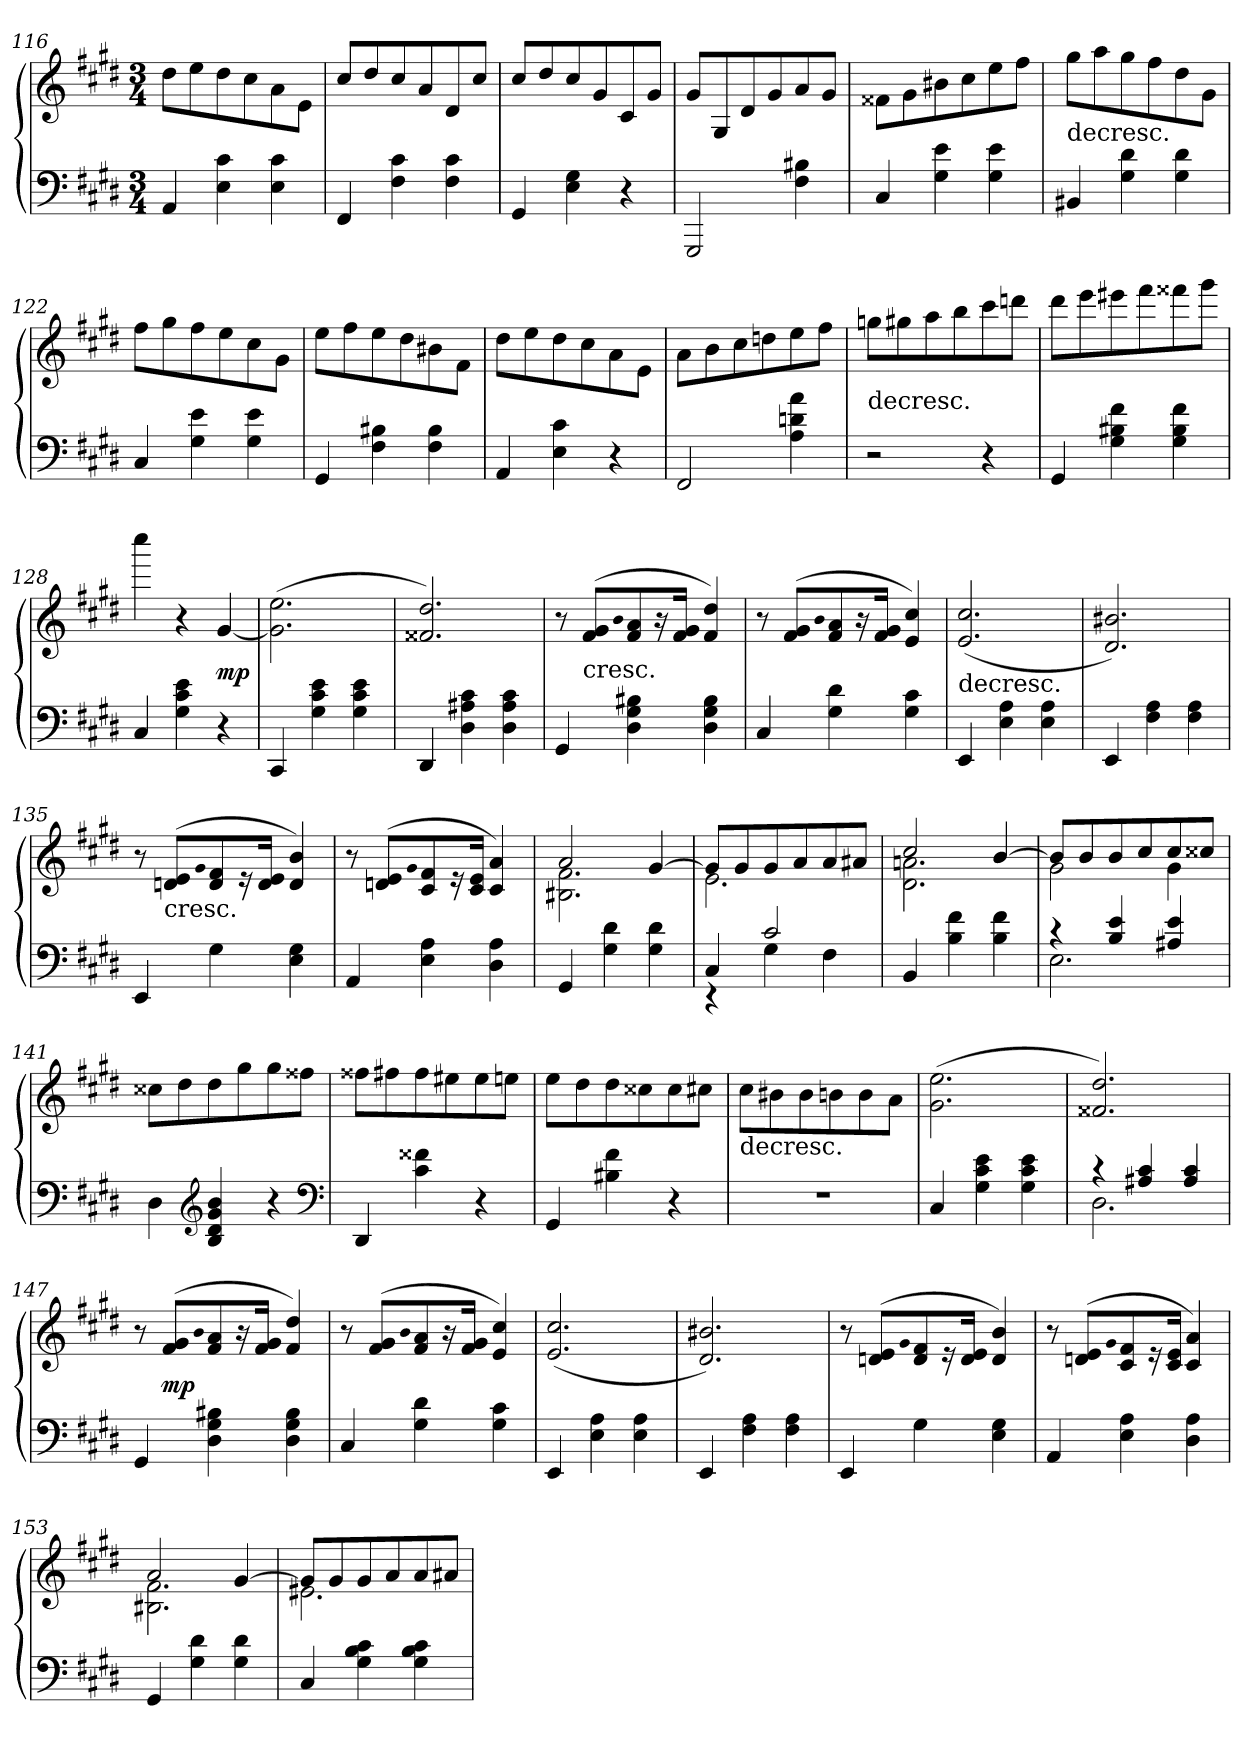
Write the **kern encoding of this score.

**kern	**kern	**dynam
*part1	*part1	*part1
*staff2	*staff1	*staff1/2
*clefF4	*clefG2	*
*k[f#c#g#d#]	*k[f#c#g#d#]	*
*M3/4	*M3/4	*
=116	=116	=116
4AA/	8dd#\L	.
.	8ee\	.
4E\ 4c#\	8dd#\	.
.	8cc#\	.
4E\ 4c#\	8a\	.
.	8e\J	.
=117	=117	=117
4FF#/	8cc#/L	.
.	8dd#/	.
4F#\ 4c#\	8cc#/	.
.	8a/	.
4F#\ 4c#\	8d#/	.
.	8cc#/J	.
=118	=118	=118
4GG#/	8cc#/L	.
.	8dd#/	.
4E\ 4G#\	8cc#/	.
.	8g#/	.
4r	8c#/	.
.	8g#/J	.
=119	=119	=119
2GGG#/	8g#/L	.
.	8G#/	.
.	8d#/	.
.	8g#/	.
4F#\ 4B#X\	8a/	.
.	8g#/J	.
=120	=120	=120
4C#/	8f##X\L	.
.	8g#\	.
4G#\ 4e\	8b#X\	.
.	8cc#\	.
4G#\ 4e\	8ee\	.
.	8ff#\J	.
=121	=121	=121
!	!LO:TX:c:t=decresc.	!
4BB#X/	8gg#\L	.
.	8aa\	.
4G#\ 4d#\	8gg#\	.
.	8ff#\	.
4G#\ 4d#\	8dd#\	.
.	8g#\J	.
=122	=122	=122
4C#/	8ff#\L	.
.	8gg#\	.
4G#\ 4e\	8ff#\	.
.	8ee\	.
4G#\ 4e\	8cc#\	.
.	8g#\J	.
=123	=123	=123
4GG#/	8ee\L	.
.	8ff#\	.
4F#\ 4B#X\	8ee\	.
.	8dd#\	.
4F#\ 4B#\	8b#X\	.
.	8f#\J	.
=124	=124	=124
4AA/	8dd#\L	.
.	8ee\	.
4E\ 4c#\	8dd#\	.
.	8cc#\	.
4r	8a\	.
.	8e\J	.
=125	=125	=125
2FF#/	8a\L	.
.	8b\	.
.	8cc#\	.
.	8ddn\	.
4A\ 4dn\ 4a\	8ee\	.
.	8ff#\J	.
=126	=126	=126
!	!LO:TX:c:t=decresc.	!
2r	8ggn\L	.
.	8gg#X\	.
.	8aa\	.
.	8bb\	.
4r	8ccc#\	.
.	8dddn\J	.
=127	=127	=127
4GG#/	8ddd#\L	.
.	8eee\	.
4G#\ 4B#X\ 4f#\	8eee#X\	.
.	8fff#\	.
4G#\ 4B#\ 4f#\	8fff##X\	.
.	8ggg#\J	.
=128	=128	=128
4C#/	4cccc#\	.
4G#\ 4c#\ 4e\	4r	.
4r	[4g#/	mp
=129	=129	=129
4CC#/	(2.g#]\ 2.ee\	.
4G#\ 4c#\ 4e\	.	.
4G#\ 4c#\ 4e\	.	.
=130	=130	=130
4DD#/	2.f##X/ 2.dd#/)	.
4D#\ 4A#X\ 4c#\	.	.
4D#\ 4A#\ 4c#\	.	.
=131	=131	=131
4GG#/	8r	.
!	!LO:TX:c:t=cresc.	!
.	(8f#/ 8g#/L	.
.	qb	.
4D#\ 4G#\ 4B#X\	8f#/ 8a/	.
.	16r	.
.	16f#/ 16g#/Jk	.
4D#\ 4G#\ 4B#\	4f#/ 4dd#/)	.
=132	=132	=132
4C#/	8r	.
.	(8f#/ 8g#/L	.
.	qb	.
4G#\ 4d#\	8f#/ 8a/	.
.	16r	.
.	16f#/ 16g#/Jk	.
4G#\ 4c#\	4e/ 4cc#/)	.
=133	=133	=133
!	!LO:TX:c:t=decresc.	!
4EE/	(2.e/ 2.cc#/	.
4E\ 4A\	.	.
4E\ 4A\	.	.
=134	=134	=134
4EE/	2.d#/ 2.b#X/)	.
4F#\ 4A\	.	.
4F#\ 4A\	.	.
=135	=135	=135
4EE/	8r	.
!	!LO:TX:c:t=cresc.	!
.	(8dn/ 8e/L	.
.	qg#	.
4G#\	8d/ 8f#/	.
.	16r	.
.	16d/ 16e/Jk	.
4E\ 4G#\	4d/ 4b/)	.
=136	=136	=136
4AA/	8r	.
.	(8dn/ 8e/L	.
.	qg#	.
4E\ 4A\	8c#/ 8f#/	.
.	16r	.
.	16c#/ 16e/Jk	.
4D#\ 4A\	4c#/ 4a/)	.
=137	=137	=137
*	*^	*
4GG#/	2a/	2.B#X\ 2.f#\	.
4G#\ 4d#\	.	.	.
4G#\ 4d#\	[4g#/	.	.
=138	=138	=138	=138
*^	*	*	*
4C#/	4r	8g#/L]	2.e\	.
.	.	8g#/	.	.
2c#/	4G#\	8g#/	.	.
.	.	8a/	.	.
.	4F#\	8a/	.	.
.	.	8a#X/J	.	.
*v	*v	*	*	*
=139	=139	=139	=139
4BB/	2cc#/	2.d#\ 2.an\	.
4B\ 4f#\	.	.	.
4B\ 4f#\	[4b/	.	.
=140	=140	=140	=140
*^	*	*	*
4r	2.E\	8b/L]	2g#\	.
.	.	8b/	.	.
4B/ 4e/	.	8b/	.	.
.	.	8cc#/	.	.
4A#X/ 4e/	.	8cc#/	4g#\	.
.	.	8cc##X/J	.	.
*v	*v	*	*	*
*	*v	*v	*
=141	=141	=141
4D#\	8cc##X\L	.
.	8dd#\	.
*clefG2	*	*
4B/ 4d#/ 4g#/ 4b/	8dd#\	.
.	8gg#\	.
4r	8gg#\	.
.	8ff##X\J	.
*clefF4	*	*
=142	=142	=142
4DD#/	8ff##X\L	.
.	8ff#X\	.
4c#\ 4f##X\	8ff#\	.
.	8ee#X\	.
4r	8ee#\	.
.	8een\J	.
=143	=143	=143
4GG#/	8ee\L	.
.	8dd#\	.
4B#X\ 4f#\	8dd#\	.
.	8cc##X\	.
4r	8cc##\	.
.	8cc#X\J	.
=144	=144	=144
!	!LO:TX:c:t=decresc.	!
2.r	8cc#\L	.
.	8b#X\	.
.	8b#\	.
.	8bn\	.
.	8b\	.
.	8a\J	.
=145	=145	=145
4C#/	(2.g#\ 2.ee\	.
4G#\ 4c#\ 4e\	.	.
4G#\ 4c#\ 4e\	.	.
=146	=146	=146
*^	*	*
4r	2.D#\	2.f##X/ 2.dd#/)	.
4A#X/ 4c#/	.	.	.
4A#/ 4c#/	.	.	.
*v	*v	*	*
=147	=147	=147
4GG#/	8r	.
.	(8f#/ 8g#/L	mp
.	qb	.
4D#\ 4G#\ 4B#X\	8f#/ 8a/	.
.	16r	.
.	16f#/ 16g#/Jk	.
4D#\ 4G#\ 4B#\	4f#/ 4dd#/)	.
=148	=148	=148
4C#/	8r	.
.	(8f#/ 8g#/L	.
.	qb	.
4G#\ 4d#\	8f#/ 8a/	.
.	16r	.
.	16f#/ 16g#/Jk	.
4G#\ 4c#\	4e/ 4cc#/)	.
=149	=149	=149
4EE/	(2.e/ 2.cc#/	.
4E\ 4A\	.	.
4E\ 4A\	.	.
=150	=150	=150
4EE/	2.d#/ 2.b#X/)	.
4F#\ 4A\	.	.
4F#\ 4A\	.	.
=151	=151	=151
4EE/	8r	.
.	(8dn/ 8e/L	.
.	qg#	.
4G#\	8d/ 8f#/	.
.	16r	.
.	16d/ 16e/Jk	.
4E\ 4G#\	4d/ 4b/)	.
=152	=152	=152
4AA/	8r	.
.	(8dn/ 8e/L	.
.	qg#	.
4E\ 4A\	8c#/ 8f#/	.
.	16r	.
.	16c#/ 16e/Jk	.
4D#\ 4A\	4c#/ 4a/)	.
=153	=153	=153
*	*^	*
4GG#/	2a/	2.B#X\ 2.f#\	.
4G#\ 4d#\	.	.	.
4G#\ 4d#\	[4g#/	.	.
=154	=154	=154	=154
4C#/	8g#/L]	2.e#X\	.
.	8g#/	.	.
4G#\ 4B\ 4c#\	8g#/	.	.
.	8a/	.	.
4G#\ 4B\ 4c#\	8a/	.	.
.	8a#X/J	.	.
*	*v	*v	*
=	=	=
*-	*-	*-
